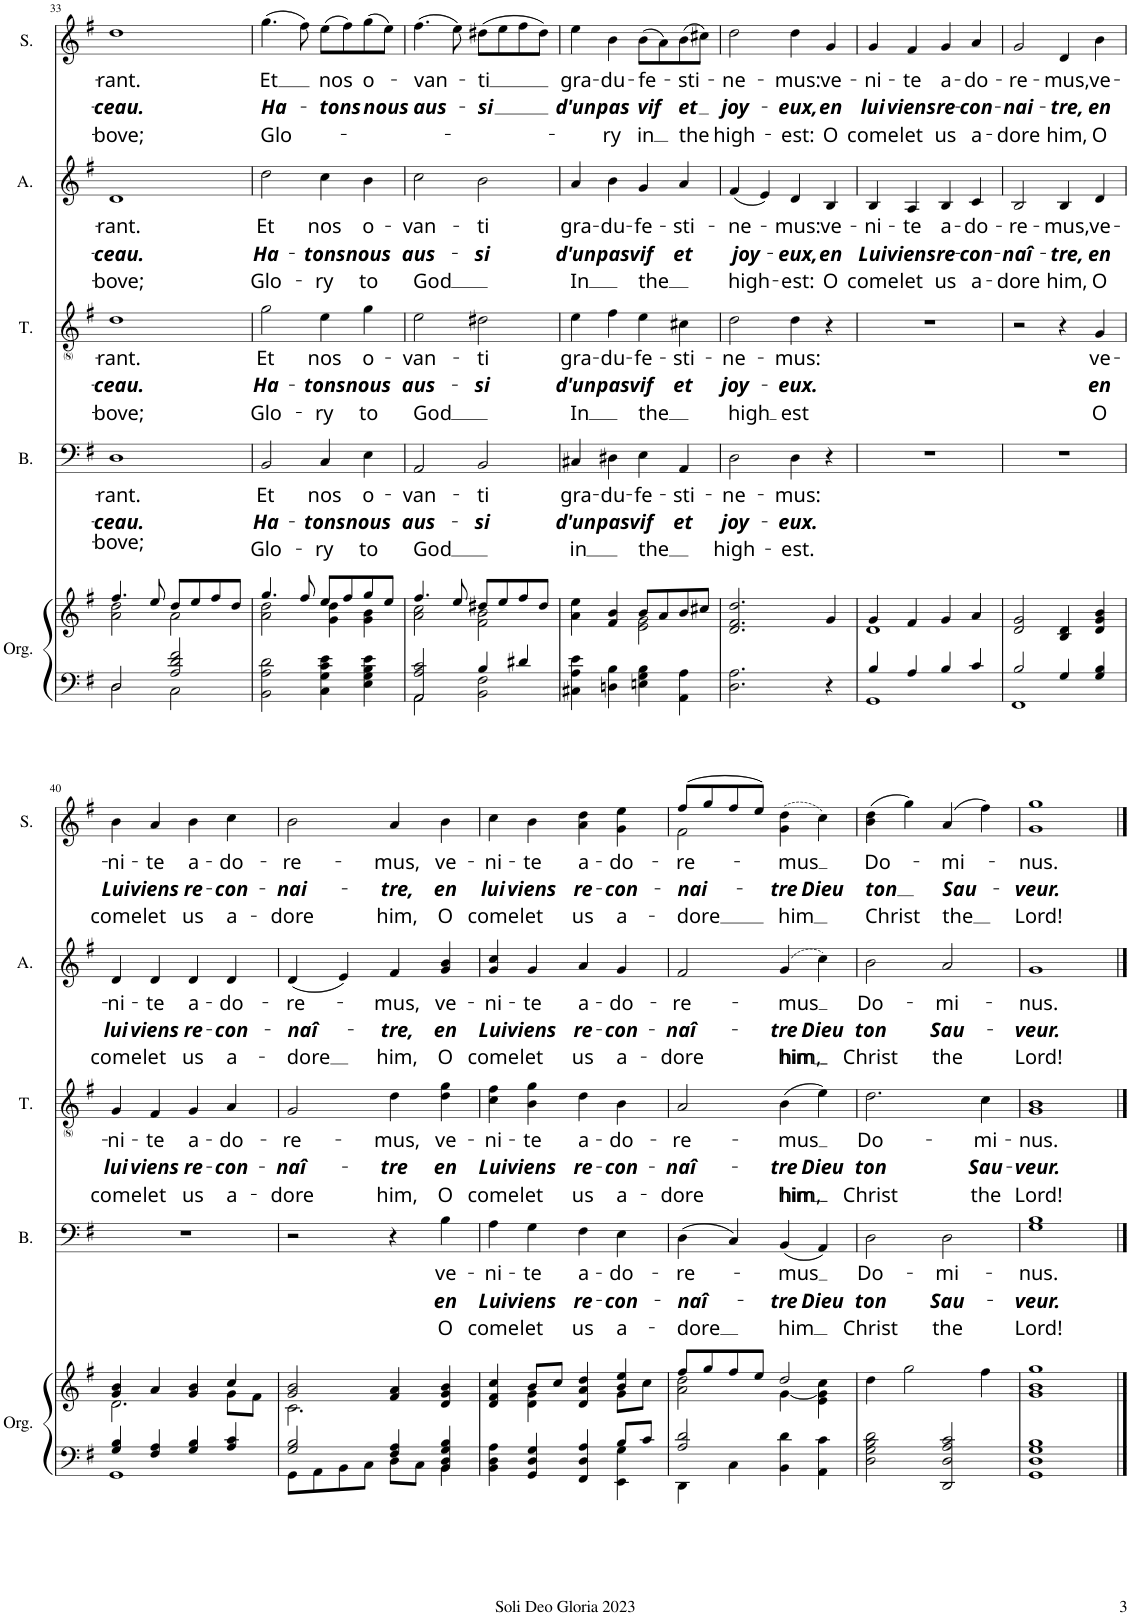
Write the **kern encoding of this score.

**kern	**kern	**kern	**text	**text	**text	**kern	**text	**text	**text	**kern	**text	**text	**text	**kern	**text	**text	**text
*part5	*part5	*part4	*part4	*part4	*part4	*part3	*part3	*part3	*part3	*part2	*part2	*part2	*part2	*part1	*part1	*part1	*part1
*staff6	*staff5	*staff4	*staff4	*staff4	*staff4	*staff3	*staff3	*staff3	*staff3	*staff2	*staff2	*staff2	*staff2	*staff1	*staff1	*staff1	*staff1
*I"Orgue	*	*I"Basse	*	*	*	*I"Ténor	*	*	*	*I"Alto	*	*	*	*I"Soprano	*	*	*
*I'Org.	*	*I'B.	*	*	*	*I'T.	*	*	*	*I'A.	*	*	*	*I'S.	*	*	*
!!LO:PB:g=z
*clefF4	*clefG2	*clefF4	*	*	*	*clefG2	*	*	*	*clefG2	*	*	*	*clefG2	*	*	*
*k[f#]	*k[f#]	*k[f#]	*	*	*	*k[f#]	*	*	*	*k[f#]	*	*	*	*k[f#]	*	*	*
*M4/4	*M4/4	*M4/4	*	*	*	*M4/4	*	*	*	*M4/4	*	*	*	*M4/4	*	*	*
=33	=33	=33	=33	=33	=33	=33	=33	=33	=33	=33	=33	=33	=33	=33	=33	=33	=33
*^	*^	*	*	*	*	*	*	*	*	*	*	*	*	*	*	*	*
!	!	!	!	!	!LO:LY:b	!LO:LY:b	!LO:LY:b	!	!LO:LY:b	!LO:LY:b	!LO:LY:b	!	!LO:LY:b	!LO:LY:b	!LO:LY:b	!	!LO:LY:b	!LO:LY:b	!LO:LY:b
2D/	2D\	4.ff#/	2a\ 2dd\	1D	-rant.	-ceau.	-bove;	1dd	-rant.	-ceau.	-bove;	1d	-rant.	-ceau.	-bove;	1dd	-rant.	-ceau.	-bove;
.	.	8ee/	.	.	.	.	.	.	.	.	.	.	.	.	.	.	.	.	.
2A/ 2d/ 2f#/	2C\	8dd/L	2a\	.	.	.	.	.	.	.	.	.	.	.	.	.	.	.	.
.	.	8ee/	.	.	.	.	.	.	.	.	.	.	.	.	.	.	.	.	.
.	.	8ff#/	.	.	.	.	.	.	.	.	.	.	.	.	.	.	.	.	.
.	.	8dd/J	.	.	.	.	.	.	.	.	.	.	.	.	.	.	.	.	.
*v	*v	*	*	*	*	*	*	*	*	*	*	*	*	*	*	*	*	*	*
=34	=34	=34	=34	=34	=34	=34	=34	=34	=34	=34	=34	=34	=34	=34	=34	=34	=34	=34
!	!	!	!	!LO:LY:b	!LO:LY:b	!LO:LY:b	!	!LO:LY:b	!LO:LY:b	!LO:LY:b	!	!LO:LY:b	!LO:LY:b	!LO:LY:b	!	!LO:LY:b	!LO:LY:b	!LO:LY:b
2BB\ 2A\ 2d\	4.gg/	2a\ 2dd\	2BB/	Et	Ha-	Glo-	2gg\	Et	Ha-	Glo-	2dd\	Et	Ha-	Glo-	(4.gg\	Et	Ha-	Glo-
.	8ff#/	.	.	.	.	.	.	.	.	.	.	.	.	.	8ff#\)	.	.	.
!	!	!	!	!LO:LY:b	!LO:LY:b	!LO:LY:b	!	!LO:LY:b	!LO:LY:b	!LO:LY:b	!	!LO:LY:b	!LO:LY:b	!LO:LY:b	!	!LO:LY:b	!LO:LY:b	!
4C\ 4G\ 4c\ 4e\	8ee/L	4g\ 4dd\	4C/	nos	-tons	-ry	4ee\	nos	-tons	-ry	4cc\	nos	-tons	-ry	(8ee\L	nos	-tons	.
.	8ff#/	.	.	.	.	.	.	.	.	.	.	.	.	.	8ff#\)	.	.	.
!	!	!	!	!LO:LY:b	!LO:LY:b	!LO:LY:b	!	!LO:LY:b	!LO:LY:b	!LO:LY:b	!	!LO:LY:b	!LO:LY:b	!LO:LY:b	!	!LO:LY:b	!LO:LY:b	!
4E\ 4G\ 4B\ 4e\	8gg/	4g\ 4b\	4E\	o-	nous	to	4gg\	o-	nous	to	4b\	o-	nous	to	(8gg\	o-	nous	.
.	8ee/J	.	.	.	.	.	.	.	.	.	.	.	.	.	8ee\J)	.	.	.
=35	=35	=35	=35	=35	=35	=35	=35	=35	=35	=35	=35	=35	=35	=35	=35	=35	=35	=35
*^	*	*	*	*	*	*	*	*	*	*	*	*	*	*	*	*	*	*
!	!	!	!	!	!LO:LY:b	!LO:LY:b	!LO:LY:b	!	!LO:LY:b	!LO:LY:b	!LO:LY:b	!	!LO:LY:b	!LO:LY:b	!LO:LY:b	!	!LO:LY:b	!LO:LY:b	!
2AA/ 2A/ 2c/	2AA\	4.ff#/	2a\ 2cc\	2AA/	-van-	aus-	God	2ee\	-van-	aus-	God	2cc\	-van-	aus-	God	(4.ff#\	-van-	aus-	.
.	.	8ee/	.	.	.	.	.	.	.	.	.	.	.	.	.	8ee\)	.	.	.
!	!	!	!	!	!LO:LY:b	!LO:LY:b	!	!	!LO:LY:b	!LO:LY:b	!	!	!LO:LY:b	!LO:LY:b	!	!	!LO:LY:b	!LO:LY:b	!
4B/	2BB\ 2F#\	8dd#X/L	2f#\ 2b\	2BB/	-ti	-si	.	2dd#X\	-ti	-si	.	2b\	-ti	-si	.	(8dd#X\L	-ti	-si	.
.	.	8ee/	.	.	.	.	.	.	.	.	.	.	.	.	.	8ee\	.	.	.
4d#X/	.	8ff#/	.	.	.	.	.	.	.	.	.	.	.	.	.	8ff#\	.	.	.
.	.	8dd#/J	.	.	.	.	.	.	.	.	.	.	.	.	.	8dd#\J)	.	.	.
*v	*v	*	*	*	*	*	*	*	*	*	*	*	*	*	*	*	*	*	*
=36	=36	=36	=36	=36	=36	=36	=36	=36	=36	=36	=36	=36	=36	=36	=36	=36	=36	=36
!	!	!	!	!LO:LY:b	!LO:LY:b	!LO:LY:b	!	!LO:LY:b	!LO:LY:b	!LO:LY:b	!	!LO:LY:b	!LO:LY:b	!LO:LY:b	!	!LO:LY:b	!LO:LY:b	!
4C#X\ 4A\ 4e\	4a\ 4ee\	2ryy	4C#X/	gra-	d'un	in	4ee\	gra-	d'un	In	4a/	gra-	d'un	In	4ee\	gra-	d'un	.
!	!	!	!	!LO:LY:b	!LO:LY:b	!	!	!LO:LY:b	!LO:LY:b	!	!	!LO:LY:b	!LO:LY:b	!	!	!LO:LY:b	!LO:LY:b	!LO:LY:b
4Dn\ 4B\	4f#/ 4b/	.	4D#X\	-du-	pas	.	4ff#\	-du-	pas	.	4b\	-du-	pas	.	4b\	-du-	pas	-ry
!	!	!	!	!LO:LY:b	!LO:LY:b	!LO:LY:b	!	!LO:LY:b	!LO:LY:b	!LO:LY:b	!	!LO:LY:b	!LO:LY:b	!LO:LY:b	!	!LO:LY:b	!LO:LY:b	!LO:LY:b
4En\ 4G\ 4B\	8b/L	2e\ 2g\	4E\	-fe-	vif	the	4ee\	-fe-	vif	the	4g/	-fe-	vif	the	(8b\L	-fe-	vif	in
.	8a/	.	.	.	.	.	.	.	.	.	.	.	.	.	8a\)	.	.	.
!	!	!	!	!LO:LY:b	!LO:LY:b	!	!	!LO:LY:b	!LO:LY:b	!	!	!LO:LY:b	!LO:LY:b	!	!	!LO:LY:b	!LO:LY:b	!LO:LY:b
4AA\ 4A\	8b/	.	4AA/	-sti-	et	.	4cc#X\	-sti-	et	.	4a/	-sti-	et	.	(8b\	-sti-	et	the
.	8cc#X/J	.	.	.	.	.	.	.	.	.	.	.	.	.	8cc#X\J)	.	.	.
*	*v	*v	*	*	*	*	*	*	*	*	*	*	*	*	*	*	*	*
=37	=37	=37	=37	=37	=37	=37	=37	=37	=37	=37	=37	=37	=37	=37	=37	=37	=37
!	!	!	!LO:LY:b	!LO:LY:b	!LO:LY:b	!	!LO:LY:b	!LO:LY:b	!LO:LY:b	!	!LO:LY:b	!LO:LY:b	!LO:LY:b	!	!LO:LY:b	!LO:LY:b	!LO:LY:b
2.D\ 2.A\	2.d/ 2.f#/ 2.dd/	2D\	-ne-	joy-	high-	2dd\	-ne-	joy-	-high	(4f#/	-ne-	joy-	high-	2dd\	-ne-	joy-	high-
.	.	.	.	.	.	.	.	.	.	4e/)	.	.	.	.	.	.	.
!	!	!	!LO:LY:b	!LO:LY:b	!LO:LY:b	!	!LO:LY:b	!LO:LY:b	!LO:LY:b	!	!LO:LY:b	!LO:LY:b	!LO:LY:b	!	!LO:LY:b	!LO:LY:b	!LO:LY:b
.	.	4D\	-mus:	-eux.	-est.	4dd\	-mus:	-eux.	est	4d/	-mus:	-eux,	-est:	4dd\	-mus:	-eux,	-est:
!	!	!	!	!	!	!	!	!	!	!	!LO:LY:b	!LO:LY:b	!LO:LY:b	!	!LO:LY:b	!LO:LY:b	!LO:LY:b
4r	4g/	4r	.	.	.	4r	.	.	.	4B/	ve-	en	O	4g/	ve-	en	O
=38	=38	=38	=38	=38	=38	=38	=38	=38	=38	=38	=38	=38	=38	=38	=38	=38	=38
*^	*^	*	*	*	*	*	*	*	*	*	*	*	*	*	*	*	*
!	!	!	!	!	!	!	!	!	!	!	!	!	!LO:LY:b	!LO:LY:b	!LO:LY:b	!	!LO:LY:b	!LO:LY:b	!LO:LY:b
4B/	1GG	4g/	1d	1r	.	.	.	1r	.	.	.	4B/	-ni-	Lui	come	4g/	-ni-	lui	come
!	!	!	!	!	!	!	!	!	!	!	!	!	!LO:LY:b	!LO:LY:b	!LO:LY:b	!	!LO:LY:b	!LO:LY:b	!LO:LY:b
4A/	.	4f#/	.	.	.	.	.	.	.	.	.	4A/	-te	viens	let	4f#/	-te	viens	let
!	!	!	!	!	!	!	!	!	!	!	!	!	!LO:LY:b	!LO:LY:b	!LO:LY:b	!	!LO:LY:b	!LO:LY:b	!LO:LY:b
4B/	.	4g/	.	.	.	.	.	.	.	.	.	4B/	a-	re-	us	4g/	a-	re-	us
!	!	!	!	!	!	!	!	!	!	!	!	!	!LO:LY:b	!LO:LY:b	!LO:LY:b	!	!LO:LY:b	!LO:LY:b	!LO:LY:b
4c/	.	4a/	.	.	.	.	.	.	.	.	.	4c/	-do-	-con-	a-	4a/	-do-	-con-	a-
*	*	*v	*v	*	*	*	*	*	*	*	*	*	*	*	*	*	*	*	*
=39	=39	=39	=39	=39	=39	=39	=39	=39	=39	=39	=39	=39	=39	=39	=39	=39	=39	=39
!	!	!	!	!	!	!	!	!	!	!	!	!LO:LY:b	!LO:LY:b	!LO:LY:b	!	!LO:LY:b	!LO:LY:b	!LO:LY:b
2B/	1FF#	2d/ 2g/	1r	.	.	.	2r	.	.	.	2B/	-re-	-naî-	-dore	2g/	-re-	-nai-	-dore
!	!	!	!	!	!	!	!	!	!	!	!	!LO:LY:b	!LO:LY:b	!LO:LY:b	!	!LO:LY:b	!LO:LY:b	!LO:LY:b
4G/	.	4B/ 4d/	.	.	.	.	4r	.	.	.	4B/	-mus,	-tre,	him,	4d/	-mus,	-tre,	him,
!	!	!	!	!	!	!	!	!LO:LY:b	!LO:LY:b	!LO:LY:b	!	!LO:LY:b	!LO:LY:b	!LO:LY:b	!	!LO:LY:b	!LO:LY:b	!LO:LY:b
4G/ 4B/	.	4d/ 4g/ 4b/	.	.	.	.	4g/	ve-	en	O	4d/	ve-	en	O	4b\	ve-	en	O
!!LO:LB:g=z
=40	=40	=40	=40	=40	=40	=40	=40	=40	=40	=40	=40	=40	=40	=40	=40	=40	=40	=40
*	*	*^	*	*	*	*	*	*	*	*	*	*	*	*	*	*	*	*
!	!	!	!	!	!	!	!	!	!LO:LY:b	!LO:LY:b	!LO:LY:b	!	!LO:LY:b	!LO:LY:b	!LO:LY:b	!	!LO:LY:b	!LO:LY:b	!LO:LY:b
4G/ 4B/	1GG	4g/ 4b/	2.d\	1r	.	.	.	4g/	-ni-	lui	come	4d/	-ni-	lui	come	4b\	-ni-	Lui	come
!	!	!	!	!	!	!	!	!	!LO:LY:b	!LO:LY:b	!LO:LY:b	!	!LO:LY:b	!LO:LY:b	!LO:LY:b	!	!LO:LY:b	!LO:LY:b	!LO:LY:b
4F#/ 4A/	.	4a/	.	.	.	.	.	4f#/	-te	viens	let	4d/	-te	viens	let	4a/	-te	viens	let
!	!	!	!	!	!	!	!	!	!LO:LY:b	!LO:LY:b	!LO:LY:b	!	!LO:LY:b	!LO:LY:b	!LO:LY:b	!	!LO:LY:b	!LO:LY:b	!LO:LY:b
4G/ 4B/	.	4g/ 4b/	.	.	.	.	.	4g/	a-	re-	us	4d/	a-	re-	us	4b\	a-	re-	us
!	!	!	!	!	!	!	!	!	!LO:LY:b	!LO:LY:b	!LO:LY:b	!	!LO:LY:b	!LO:LY:b	!LO:LY:b	!	!LO:LY:b	!LO:LY:b	!LO:LY:b
4A/ 4c/	.	4cc/	8g\L	.	.	.	.	4a/	-do-	-con-	a-	4d/	-do-	-con-	a-	4cc\	-do-	-con-	a-
.	.	.	8f#\J	.	.	.	.	.	.	.	.	.	.	.	.	.	.	.	.
=41	=41	=41	=41	=41	=41	=41	=41	=41	=41	=41	=41	=41	=41	=41	=41	=41	=41	=41	=41
!	!	!	!	!	!	!	!	!	!LO:LY:b	!LO:LY:b	!LO:LY:b	!	!LO:LY:b	!LO:LY:b	!LO:LY:b	!	!LO:LY:b	!LO:LY:b	!LO:LY:b
2G/ 2B/	8GG\L	2g/ 2b/	2.c\	2r	.	.	.	2g/	-re-	-naî-	-dore	(4d/	-re-	-naî-	-dore	2b\	-re-	-nai-	-dore
.	8AA\	.	.	.	.	.	.	.	.	.	.	.	.	.	.	.	.	.	.
.	8BB\	.	.	.	.	.	.	.	.	.	.	4e/)	.	.	.	.	.	.	.
.	8C\J	.	.	.	.	.	.	.	.	.	.	.	.	.	.	.	.	.	.
!	!	!	!	!	!	!	!	!	!LO:LY:b	!LO:LY:b	!LO:LY:b	!	!LO:LY:b	!LO:LY:b	!LO:LY:b	!	!LO:LY:b	!LO:LY:b	!LO:LY:b
4F#/ 4A/	8D\L	4f#/ 4a/	.	4r	.	.	.	4dd\	-mus,	-tre	him,	4f#/	-mus,	-tre,	him,	4a/	-mus,	-tre,	him,
.	8C\J	.	.	.	.	.	.	.	.	.	.	.	.	.	.	.	.	.	.
!	!	!	!	!	!LO:LY:b	!LO:LY:b	!LO:LY:b	!	!LO:LY:b	!LO:LY:b	!LO:LY:b	!	!LO:LY:b	!LO:LY:b	!LO:LY:b	!	!LO:LY:b	!LO:LY:b	!LO:LY:b
4BB/ 4D/ 4G/ 4B/	4BB\	4d/ 4g/ 4b/	4ryy	4B\	ve-	en	O	4dd\ 4gg\	ve-	en	O	4g/ 4b/	ve-	en	O	4b\	ve-	en	O
=42	=42	=42	=42	=42	=42	=42	=42	=42	=42	=42	=42	=42	=42	=42	=42	=42	=42	=42	=42
!	!	!	!	!	!LO:LY:b	!LO:LY:b	!LO:LY:b	!	!LO:LY:b	!LO:LY:b	!LO:LY:b	!	!LO:LY:b	!LO:LY:b	!LO:LY:b	!	!LO:LY:b	!LO:LY:b	!LO:LY:b
4BB\ 4D\ 4A\	2.ryy	4d/ 4f#/ 4cc/	4ryy	4A\	-ni-	Lui	come	4cc\ 4ff#\	-ni-	Lui	come	4g/ 4cc/	-ni-	Lui	come	4cc\	-ni-	lui	come
!	!	!	!	!	!LO:LY:b	!LO:LY:b	!LO:LY:b	!	!LO:LY:b	!LO:LY:b	!LO:LY:b	!	!LO:LY:b	!LO:LY:b	!LO:LY:b	!	!LO:LY:b	!LO:LY:b	!LO:LY:b
4GG/ 4D/ 4G/	.	8b/L	4d\ 4g\	4G\	-te	viens	let	4b\ 4gg\	-te	viens	let	4g/	-te	viens	let	4b\	-te	viens	let
.	.	8cc/J	.	.	.	.	.	.	.	.	.	.	.	.	.	.	.	.	.
!	!	!	!	!	!LO:LY:b	!LO:LY:b	!LO:LY:b	!	!LO:LY:b	!LO:LY:b	!LO:LY:b	!	!LO:LY:b	!LO:LY:b	!LO:LY:b	!	!LO:LY:b	!LO:LY:b	!LO:LY:b
4FF#/ 4D/ 4A/	.	4d/ 4a/ 4dd/	4ryy	4F#\	a-	re-	us	4dd\	a-	re-	us	4a/	a-	re-	us	4a\ 4dd\	a-	re-	us
!	!	!	!	!	!LO:LY:b	!LO:LY:b	!LO:LY:b	!	!LO:LY:b	!LO:LY:b	!LO:LY:b	!	!LO:LY:b	!LO:LY:b	!LO:LY:b	!	!LO:LY:b	!LO:LY:b	!LO:LY:b
8B/L	4EE\ 4G\	4b/ 4ee/	8g\L	4E\	-do-	-con-	a-	4b\	-do-	-con-	a-	4g/	-do-	-con-	a-	4g\ 4ee\	-do-	-con-	a-
8c/J	.	.	8cc\J	.	.	.	.	.	.	.	.	.	.	.	.	.	.	.	.
=43	=43	=43	=43	=43	=43	=43	=43	=43	=43	=43	=43	=43	=43	=43	=43	=43	=43	=43	=43
!	!	!	!	!	!LO:LY:b	!LO:LY:b	!LO:LY:b	!	!LO:LY:b	!LO:LY:b	!LO:LY:b	!	!LO:LY:b	!LO:LY:b	!LO:LY:b	!	!LO:LY:b	!LO:LY:b	!LO:LY:b
*	*	*	*	*	*	*	*	*	*	*	*	*	*	*	*	*^	*	*	*
2A/ 2d/	4DD\	8ff#/L	2a\ 2dd\	(4D\	-re-	-naî-	-dore	2a/	-re-	-naî-	-dore	2f#/	-re-	-naî-	-dore	(8ff#/L	2f#\	-re-	-nai-	-dore
.	.	8gg/	.	.	.	.	.	.	.	.	.	.	.	.	.	8gg/	.	.	.	.
.	4C\	8ff#/	.	4C/)	.	.	.	.	.	.	.	.	.	.	.	8ff#/	.	.	.	.
.	.	8ee/J	.	.	.	.	.	.	.	.	.	.	.	.	.	8ee/J)	.	.	.	.
!	!	!	!	!	!LO:LY:b	!LO:LY:b	!LO:LY:b	!	!LO:LY:b	!LO:LY:b	!LO:LY:b	!	!LO:LY:b	!LO:LY:b	!LO:LY:b	!	!	!LO:LY:b	!LO:LY:b	!LO:LY:b
4BB\ 4d\	2ryy	2dd/	[4g\	(4BB/	-mus	-tre	him	(4b\	-mus	-tre	him,	(4g/	-mus	-tre	him,	(4g\ 4dd\	2ryy	-mus	-tre	him
!	!	!	!	!	!	!LO:LY:b	!	!	!	!LO:LY:b	!	!	!	!LO:LY:b	!	!	!	!	!LO:LY:b	!
4AA\ 4c\	.	.	4e\ 4g\] 4cc\	4AA/)	.	Dieu	.	4ee\)	.	Dieu	.	4cc\)	.	Dieu	.	4cc\)	.	.	Dieu	.
*v	*v	*	*	*	*	*	*	*	*	*	*	*	*	*	*	*v	*v	*	*	*
=44	=44	=44	=44	=44	=44	=44	=44	=44	=44	=44	=44	=44	=44	=44	=44	=44	=44	=44
!	!	!	!	!LO:LY:b	!LO:LY:b	!LO:LY:b	!	!LO:LY:b	!LO:LY:b	!LO:LY:b	!	!LO:LY:b	!LO:LY:b	!LO:LY:b	!	!LO:LY:b	!LO:LY:b	!LO:LY:b
*	*v	*v	*	*	*	*	*	*	*	*	*	*	*	*	*	*	*	*
2D\ 2G\ 2B\ 2d\	4dd\	2D\	Do-	ton	Christ	2.dd\	Do-	ton	Christ	2b\	Do-	ton	Christ	(4b\ 4dd\	Do-	ton	Christ
.	2gg\	.	.	.	.	.	.	.	.	.	.	.	.	4gg\)	.	.	.
!	!	!	!LO:LY:b	!LO:LY:b	!LO:LY:b	!	!	!	!	!	!LO:LY:b	!LO:LY:b	!LO:LY:b	!	!LO:LY:b	!LO:LY:b	!LO:LY:b
2DD/ 2D/ 2A/ 2c/	.	2D\	-mi-	Sau-	the	.	.	.	.	2a/	-mi-	Sau-	the	(4a/	-mi-	Sau-	the
!	!	!	!	!	!	!	!LO:LY:b	!LO:LY:b	!LO:LY:b	!	!	!	!	!	!	!	!
.	4ff#\	.	.	.	.	4cc\	-mi-	Sau-	the	.	.	.	.	4ff#\)	.	.	.
=45	=45	=45	=45	=45	=45	=45	=45	=45	=45	=45	=45	=45	=45	=45	=45	=45	=45
!	!	!	!LO:LY:b	!LO:LY:b	!LO:LY:b	!	!LO:LY:b	!LO:LY:b	!LO:LY:b	!	!LO:LY:b	!LO:LY:b	!LO:LY:b	!	!LO:LY:b	!LO:LY:b	!LO:LY:b
1GG 1D 1G 1B	1g 1b 1gg	1G 1B	-nus.	-veur.	Lord!	1g 1b	-nus.	-veur.	Lord!	1g	-nus.	-veur.	Lord!	1g 1gg	-nus.	-veur.	Lord!
==	==	==	==	==	==	==	==	==	==	==	==	==	==	==	==	==	==
*-	*-	*-	*-	*-	*-	*-	*-	*-	*-	*-	*-	*-	*-	*-	*-	*-	*-
